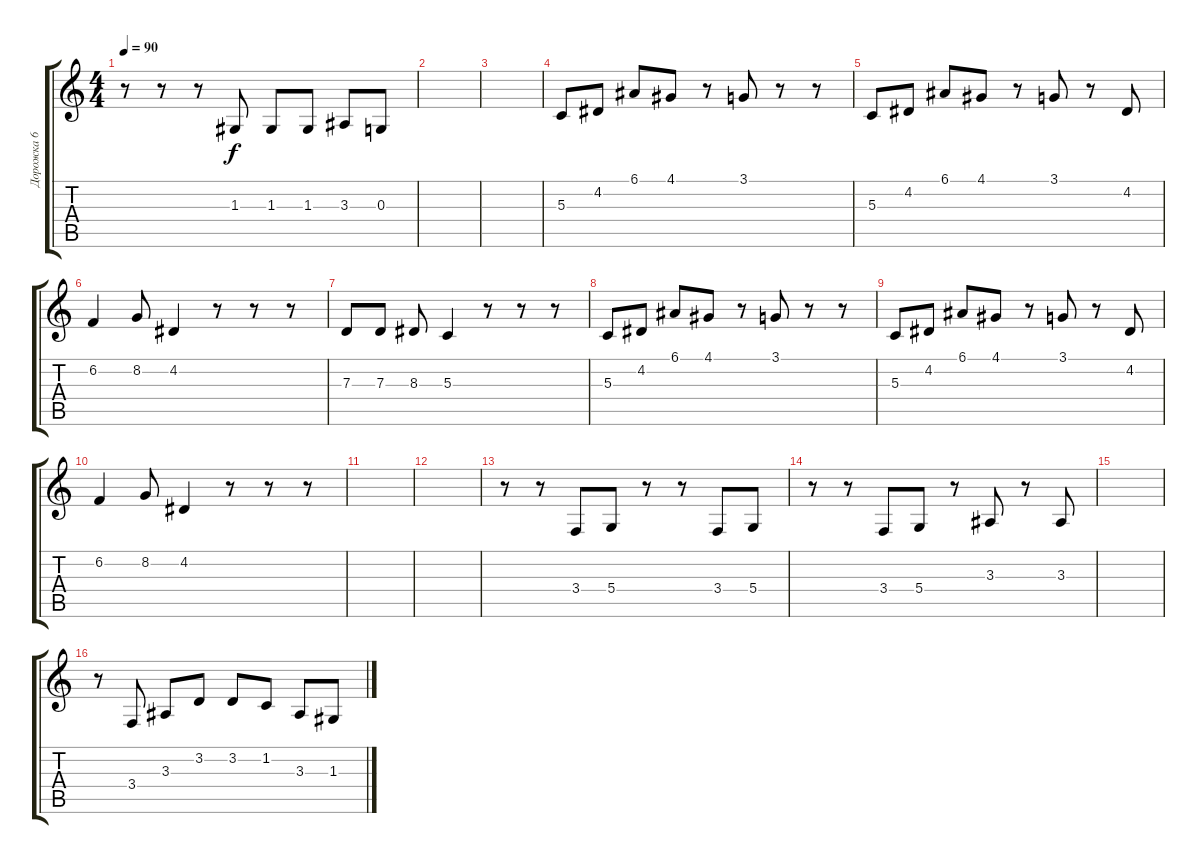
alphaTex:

\track ("Дорожка 6" "Дорожка 6") {instrument stringensemble1}
\staff {score tabs}
\tuning (E4 B3 G3 D3 A2 E2) {hide}
\ts (4 4)
\tempo 90
\clef g2
\ks c
r.8{dy f} r.8 r.8 1.3.8 1.3.8 1.3.8 3.3.8 0.3.8 |
|
|
5.3.8 4.2.8 6.1.8 4.1.8 r.8 3.1.8 r.8 r.8 |
5.3.8 4.2.8 6.1.8 4.1.8 r.8 3.1.8 r.8 4.2.8 |
6.2.4 8.2.8 4.2.4 r.8 r.8 r.8 |
7.3.8 7.3.8 8.3.8 5.3.4 r.8 r.8 r.8 |
5.3.8 4.2.8 6.1.8 4.1.8 r.8 3.1.8 r.8 r.8 |
5.3.8 4.2.8 6.1.8 4.1.8 r.8 3.1.8 r.8 4.2.8 |
6.2.4 8.2.8 4.2.4 r.8 r.8 r.8 |
|
|
r.8 r.8 3.4.8 5.4.8 r.8 r.8 3.4.8 5.4.8 |
r.8 r.8 3.4.8 5.4.8 r.8 3.3.8 r.8 3.3.8 |
|
r.8 3.4.8 3.3.8 3.2.8 3.2.8 1.2.8 3.3.8 1.3.8
